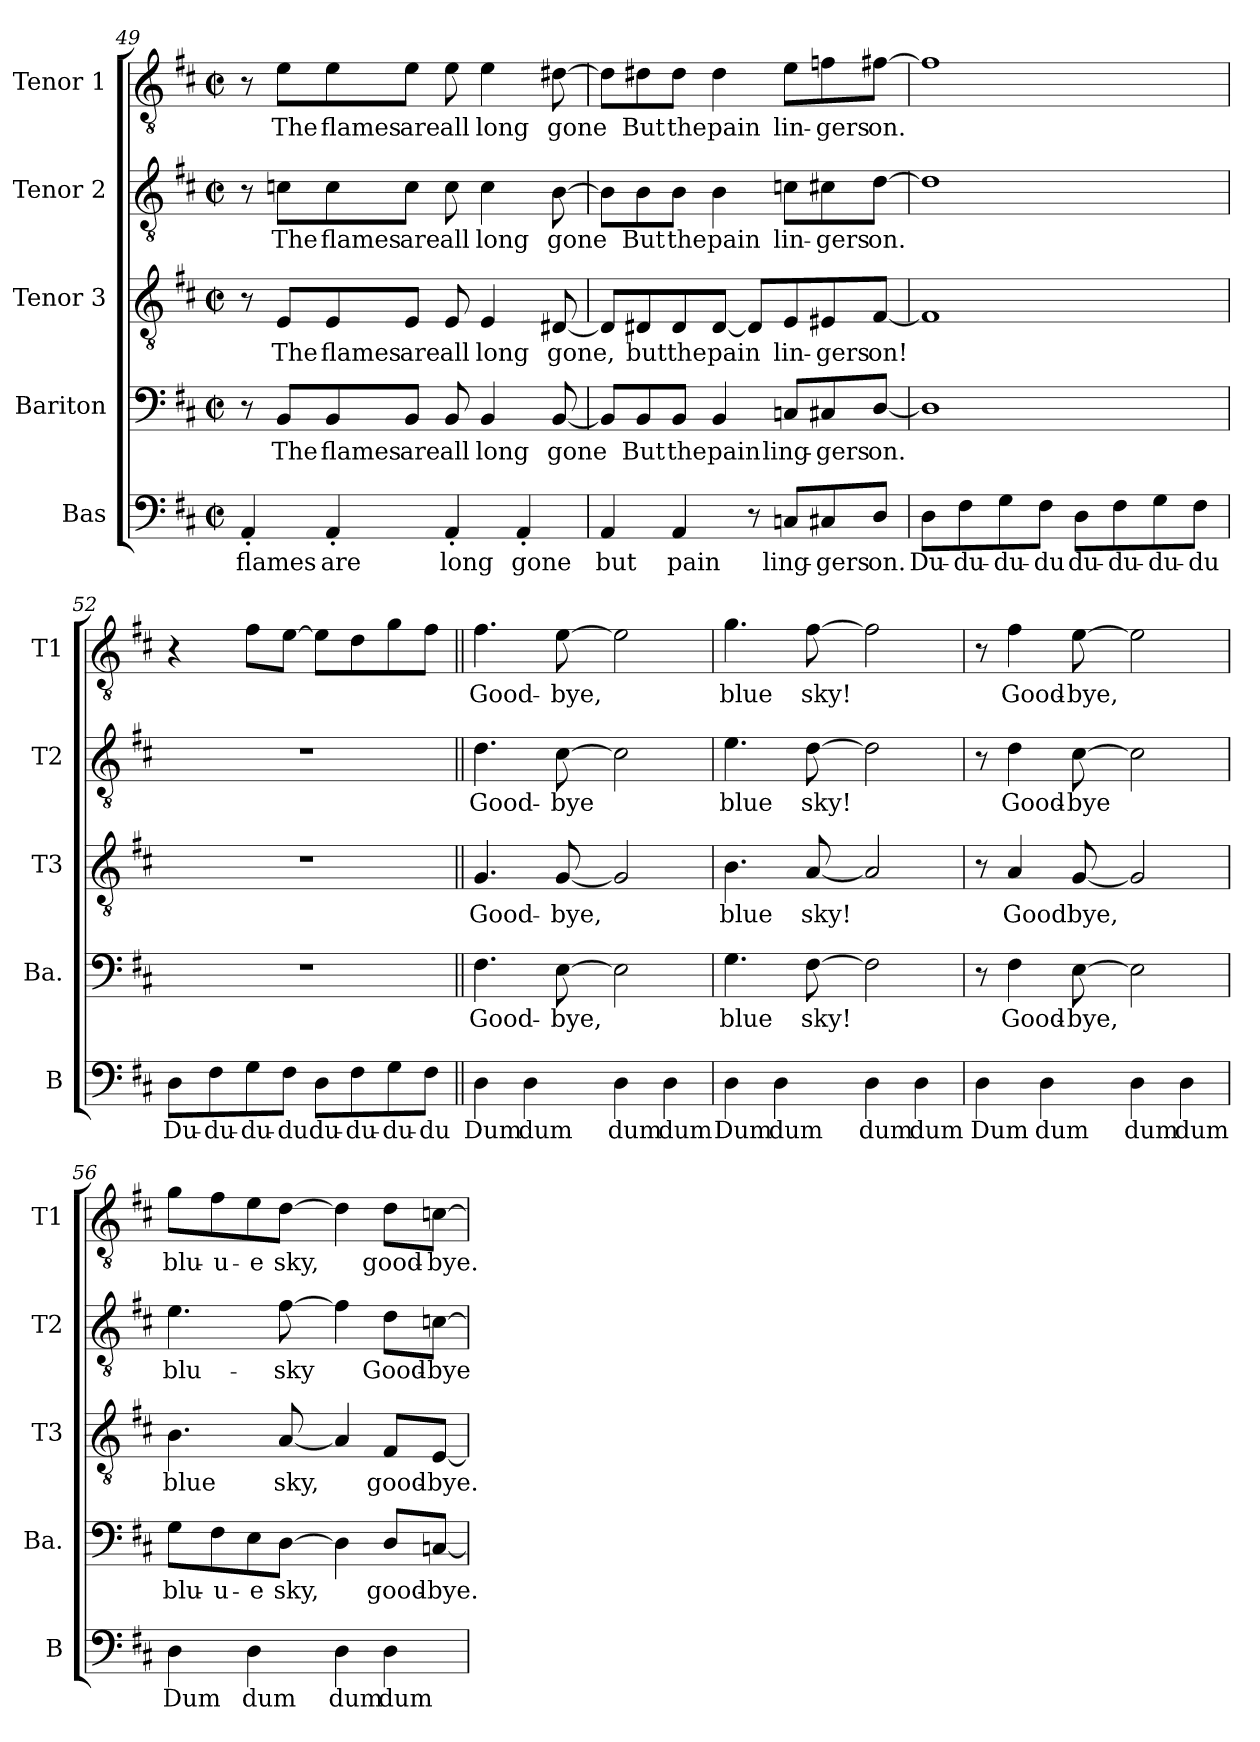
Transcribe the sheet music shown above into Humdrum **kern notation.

**kern	**text	**kern	**text	**kern	**text	**kern	**text	**kern	**text
*part5	*part5	*part4	*part4	*part3	*part3	*part2	*part2	*part1	*part1
*staff5	*staff5	*staff4	*staff4	*staff3	*staff3	*staff2	*staff2	*staff1	*staff1
*I"Bas	*	*I"Bariton	*	*I"Tenor 3	*	*I"Tenor 2	*	*I"Tenor 1	*
*I'B	*	*I'Ba.	*	*I'T3	*	*I'T2	*	*I'T1	*
!!LO:PB:g=z
*clefF4	*	*clefF4	*	*clefGv2	*	*clefGv2	*	*clefGv2	*
*k[f#c#]	*	*k[f#c#]	*	*k[f#c#]	*	*k[f#c#]	*	*k[f#c#]	*
*M2/2	*	*M2/2	*	*M2/2	*	*M2/2	*	*M2/2	*
*met(c|)	*	*met(c|)	*	*met(c|)	*	*met(c|)	*	*met(c|)	*
=49	=49	=49	=49	=49	=49	=49	=49	=49	=49
!	!LO:LY:b	!	!	!	!	!	!	!	!
4AA'/	flames	8r	.	8r	.	8r	.	8r	.
!	!	!	!LO:LY:b	!	!LO:LY:b	!	!LO:LY:b	!	!LO:LY:b
.	.	8BB/L	The	8E/L	The	8cn\L	The	8e\L	The
!	!LO:LY:b	!	!LO:LY:b	!	!LO:LY:b	!	!LO:LY:b	!	!LO:LY:b
4AA'/	are	8BB/	flames	8E/	flames	8c\	flames	8e\	flames
!	!	!	!LO:LY:b	!	!LO:LY:b	!	!LO:LY:b	!	!LO:LY:b
.	.	8BB/J	are	8E/J	are	8c\J	are	8e\J	are
!	!LO:LY:b	!	!LO:LY:b	!	!LO:LY:b	!	!LO:LY:b	!	!LO:LY:b
4AA'/	long	8BB/	all	8E/	all	8c\	all	8e\	all
!	!	!	!LO:LY:b	!	!LO:LY:b	!	!LO:LY:b	!	!LO:LY:b
.	.	4BB/	long	4E/	long	4c\	long	4e\	long
!	!LO:LY:b	!	!	!	!	!	!	!	!
4AA'/	gone	.	.	.	.	.	.	.	.
!	!	!	!LO:LY:b	!	!LO:LY:b	!	!LO:LY:b	!	!LO:LY:b
.	.	[8BB/	gone	[8D#X/	gone,	[8B\	gone	[8d#X\	gone
=50	=50	=50	=50	=50	=50	=50	=50	=50	=50
!	!LO:LY:b	!	!	!	!	!	!	!	!
4AA/	but	8BB/L]	.	8D#/L]	.	8B\L]	.	8d#\L]	.
!	!	!	!LO:LY:b	!	!LO:LY:b	!	!LO:LY:b	!	!LO:LY:b
.	.	8BB/	But	8D#X/	but	8B\	But	8d#X\	But
!	!LO:LY:b	!	!LO:LY:b	!	!LO:LY:b	!	!LO:LY:b	!	!LO:LY:b
4AA/	pain	8BB/J	the	8D#/	the	8B\J	the	8d#\J	the
!	!	!	!LO:LY:b	!	!LO:LY:b	!	!LO:LY:b	!	!LO:LY:b
.	.	4BB/	pain	[8D#/J	pain	4B\	pain	4d#\	pain
8r	.	.	.	8D#/L]	.	.	.	.	.
!	!LO:LY:b	!	!LO:LY:b	!	!LO:LY:b	!	!LO:LY:b	!	!LO:LY:b
8Cn/L	ling-	8Cn/L	ling-	8E/	lin-	8cn\L	lin-	8e\L	lin-
!	!LO:LY:b	!	!LO:LY:b	!	!LO:LY:b	!	!LO:LY:b	!	!LO:LY:b
8C#X/	-gers	8C#X/	-gers	8E#X/	-gers	8c#X\	-gers	8fn\	-gers
!	!LO:LY:b	!	!LO:LY:b	!	!LO:LY:b	!	!LO:LY:b	!	!LO:LY:b
8D/J	on.	[8D/J	on.	[8F#/J	on!	[8d\J	on.	[8f#X\J	on.
=51	=51	=51	=51	=51	=51	=51	=51	=51	=51
!	!LO:LY:b	!	!	!	!	!	!	!	!
8D\L	Du-	1D]	.	1F#]	.	1d]	.	1f#]	.
!	!LO:LY:b	!	!	!	!	!	!	!	!
8F#\	-du-	.	.	.	.	.	.	.	.
!	!LO:LY:b	!	!	!	!	!	!	!	!
8G\	-du-	.	.	.	.	.	.	.	.
!	!LO:LY:b	!	!	!	!	!	!	!	!
8F#\J	-du	.	.	.	.	.	.	.	.
!	!LO:LY:b	!	!	!	!	!	!	!	!
8D\L	du-	.	.	.	.	.	.	.	.
!	!LO:LY:b	!	!	!	!	!	!	!	!
8F#\	-du-	.	.	.	.	.	.	.	.
!	!LO:LY:b	!	!	!	!	!	!	!	!
8G\	-du-	.	.	.	.	.	.	.	.
!	!LO:LY:b	!	!	!	!	!	!	!	!
8F#\J	-du	.	.	.	.	.	.	.	.
!!LO:LB:g=z
=52	=52	=52	=52	=52	=52	=52	=52	=52	=52
!	!LO:LY:b	!	!	!	!	!	!	!	!
8D\L	Du-	1r	.	1r	.	1r	.	4r	.
!	!LO:LY:b	!	!	!	!	!	!	!	!
8F#\	-du-	.	.	.	.	.	.	.	.
!	!LO:LY:b	!	!	!	!	!	!	!	!
8G\	-du-	.	.	.	.	.	.	8f#\L	.
!	!LO:LY:b	!	!	!	!	!	!	!	!
8F#\J	-du	.	.	.	.	.	.	[8e\J	.
!	!LO:LY:b	!	!	!	!	!	!	!	!
8D\L	du-	.	.	.	.	.	.	8e\L]	.
!	!LO:LY:b	!	!	!	!	!	!	!	!
8F#\	-du-	.	.	.	.	.	.	8d\	.
!	!LO:LY:b	!	!	!	!	!	!	!	!
8G\	-du-	.	.	.	.	.	.	8g\	.
!	!LO:LY:b	!	!	!	!	!	!	!	!
8F#\J	-du	.	.	.	.	.	.	8f#\J	.
=53||	=53||	=53||	=53||	=53||	=53||	=53||	=53||	=53||	=53||
!	!LO:LY:b	!	!LO:LY:b	!	!LO:LY:b	!	!LO:LY:b	!	!LO:LY:b
4D\	Dum	4.F#\	Good-	4.G/	Good-	4.d\	Good-	4.f#\	Good-
!	!LO:LY:b	!	!	!	!	!	!	!	!
4D\	dum	.	.	.	.	.	.	.	.
!	!	!	!LO:LY:b	!	!LO:LY:b	!	!LO:LY:b	!	!LO:LY:b
.	.	[8E\	-bye,	[8G/	-bye,	[8c#\	-bye	[8e\	-bye,
!	!LO:LY:b	!	!	!	!	!	!	!	!
4D\	dum	2E\]	.	2G/]	.	2c#\]	.	2e\]	.
!	!LO:LY:b	!	!	!	!	!	!	!	!
4D\	dum	.	.	.	.	.	.	.	.
=54	=54	=54	=54	=54	=54	=54	=54	=54	=54
!	!LO:LY:b	!	!LO:LY:b	!	!LO:LY:b	!	!LO:LY:b	!	!LO:LY:b
4D\	Dum	4.G\	blue	4.B\	blue	4.e\	blue	4.g\	blue
!	!LO:LY:b	!	!	!	!	!	!	!	!
4D\	dum	.	.	.	.	.	.	.	.
!	!	!	!LO:LY:b	!	!LO:LY:b	!	!LO:LY:b	!	!LO:LY:b
.	.	[8F#\	sky!	[8A/	sky!	[8d\	sky!	[8f#\	sky!
!	!LO:LY:b	!	!	!	!	!	!	!	!
4D\	dum	2F#\]	.	2A/]	.	2d\]	.	2f#\]	.
!	!LO:LY:b	!	!	!	!	!	!	!	!
4D\	dum	.	.	.	.	.	.	.	.
=55	=55	=55	=55	=55	=55	=55	=55	=55	=55
!	!LO:LY:b	!	!	!	!	!	!	!	!
4D\	Dum	8r	.	8r	.	8r	.	8r	.
!	!	!	!LO:LY:b	!	!LO:LY:b	!	!LO:LY:b	!	!LO:LY:b
.	.	4F#\	Good-	4A/	Good	4d\	Good-	4f#\	Good-
!	!LO:LY:b	!	!	!	!	!	!	!	!
4D\	dum	.	.	.	.	.	.	.	.
!	!	!	!LO:LY:b	!	!LO:LY:b	!	!LO:LY:b	!	!LO:LY:b
.	.	[8E\	-bye,	[8G/	bye,	[8c#\	-bye	[8e\	-bye,
!	!LO:LY:b	!	!	!	!	!	!	!	!
4D\	dum	2E\]	.	2G/]	.	2c#\]	.	2e\]	.
!	!LO:LY:b	!	!	!	!	!	!	!	!
4D\	dum	.	.	.	.	.	.	.	.
!!LO:PB:g=z
=56	=56	=56	=56	=56	=56	=56	=56	=56	=56
!	!LO:LY:b	!	!LO:LY:b	!	!LO:LY:b	!	!LO:LY:b	!	!LO:LY:b
4D\	Dum	8G\L	blu-	4.B\	blue	4.e\	blu-	8g\L	blu-
!	!	!	!LO:LY:b	!	!	!	!	!	!LO:LY:b
.	.	8F#\	-u-	.	.	.	.	8f#\	-u-
!	!LO:LY:b	!	!LO:LY:b	!	!	!	!	!	!LO:LY:b
4D\	dum	8E\	-e	.	.	.	.	8e\	-e
!	!	!	!LO:LY:b	!	!LO:LY:b	!	!LO:LY:b	!	!LO:LY:b
.	.	[8D\J	sky,	[8A/	sky,	[8f#\	sky	[8d\J	sky,
!	!LO:LY:b	!	!	!	!	!	!	!	!
4D\	dum	4D\]	.	4A/]	.	4f#\]	.	4d\]	.
!	!LO:LY:b	!	!LO:LY:b	!	!LO:LY:b	!	!LO:LY:b	!	!LO:LY:b
4D\	dum	8D/L	good-	8F#/L	good-	8d\L	Good-	8d\L	good-
!	!	!	!LO:LY:b	!	!LO:LY:b	!	!LO:LY:b	!	!LO:LY:b
.	.	[8Cn/J	-bye.	[8E/J	-bye.	[8cn\J	-bye	[8cn\J	-bye.
=	=	=	=	=	=	=	=	=	=
*-	*-	*-	*-	*-	*-	*-	*-	*-	*-
